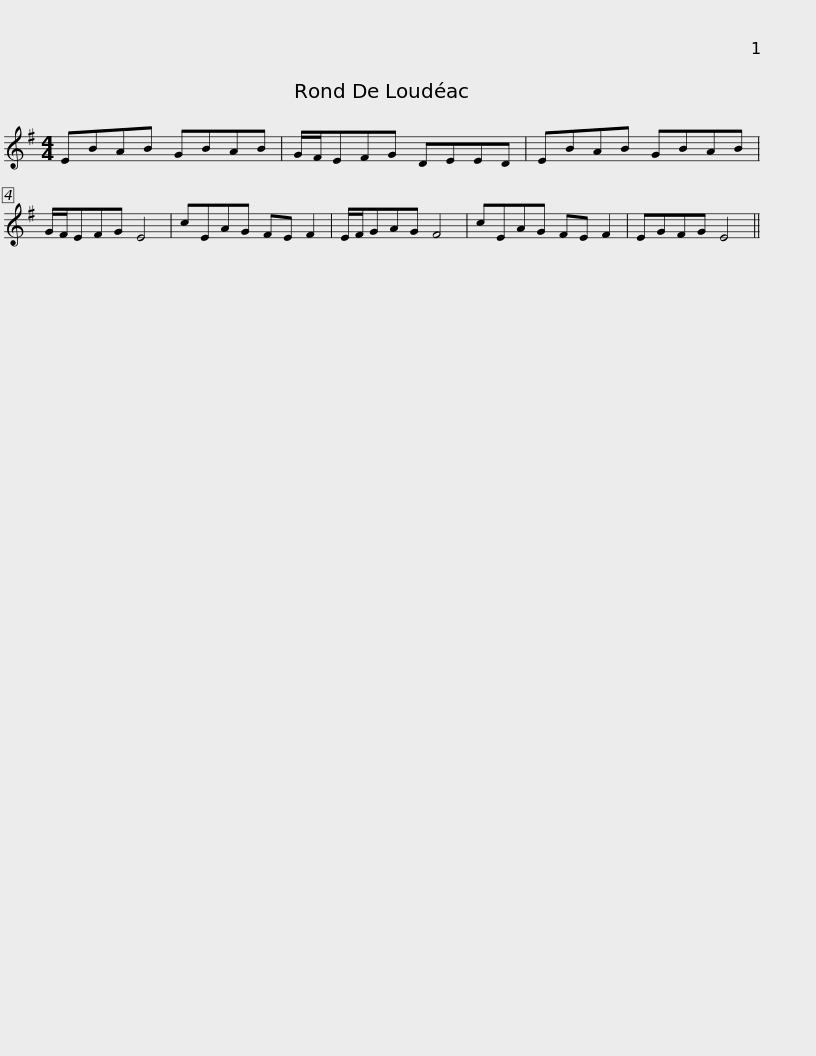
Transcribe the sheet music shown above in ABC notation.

X:1
L:1/8
M:4/4
I:linebreak $
K:Emin
V:1 treble
V:1
 EBAB GBAB | G/F/EFG DEED | EBAB GBAB | G/F/EFG E4 | cEAG FE F2 | %5
 E/F/GAG F4 |$ cEAG FE F2 | EGFG E4 || %8
